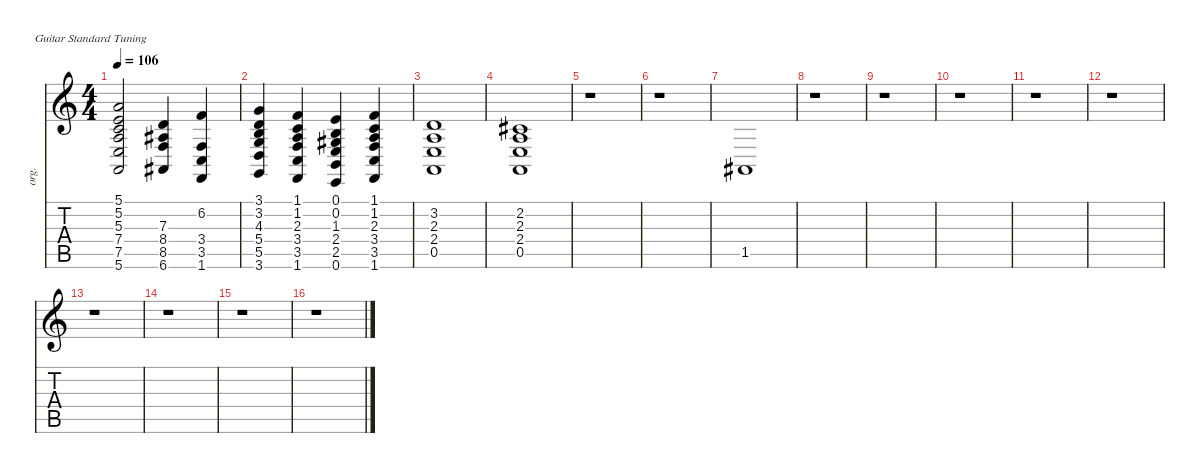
\defaultSystemsLayout 4
\hideDynamics
\bracketExtendMode nobrackets
\track ("Organ" "org.") {instrument drawbarorgan}
\staff {score tabs}
\tuning (E4 B3 G3 D3 A2 E2)
\ts (4 4)
\tempo 106
\clef g2
\ks c
(5.1 5.2 5.3 7.4 7.5 5.6).2{dy f} (7.3 8.4{acc #} 8.5 6.6{acc #}).4 (6.2 3.4 3.5 1.6).4 |
(3.1 3.2 4.3 5.4 5.5 3.6).4 (1.1 1.2 2.3 3.4 3.5 1.6).4 (0.1 0.2 1.3{acc #} 2.4 2.5 0.6).4 (1.1 1.2 2.3 3.4 3.5 1.6).4 |
(3.2 2.3 2.4 0.5).1 |
(2.2{acc #} 2.3 2.4 0.5).1 |
r.1 |
r.1 |
1.5{acc #}.1 |
r.1 |
r.1 |
r.1 |
r.1 |
r.1 |
r.1 |
r.1 |
r.1 |
r.1
